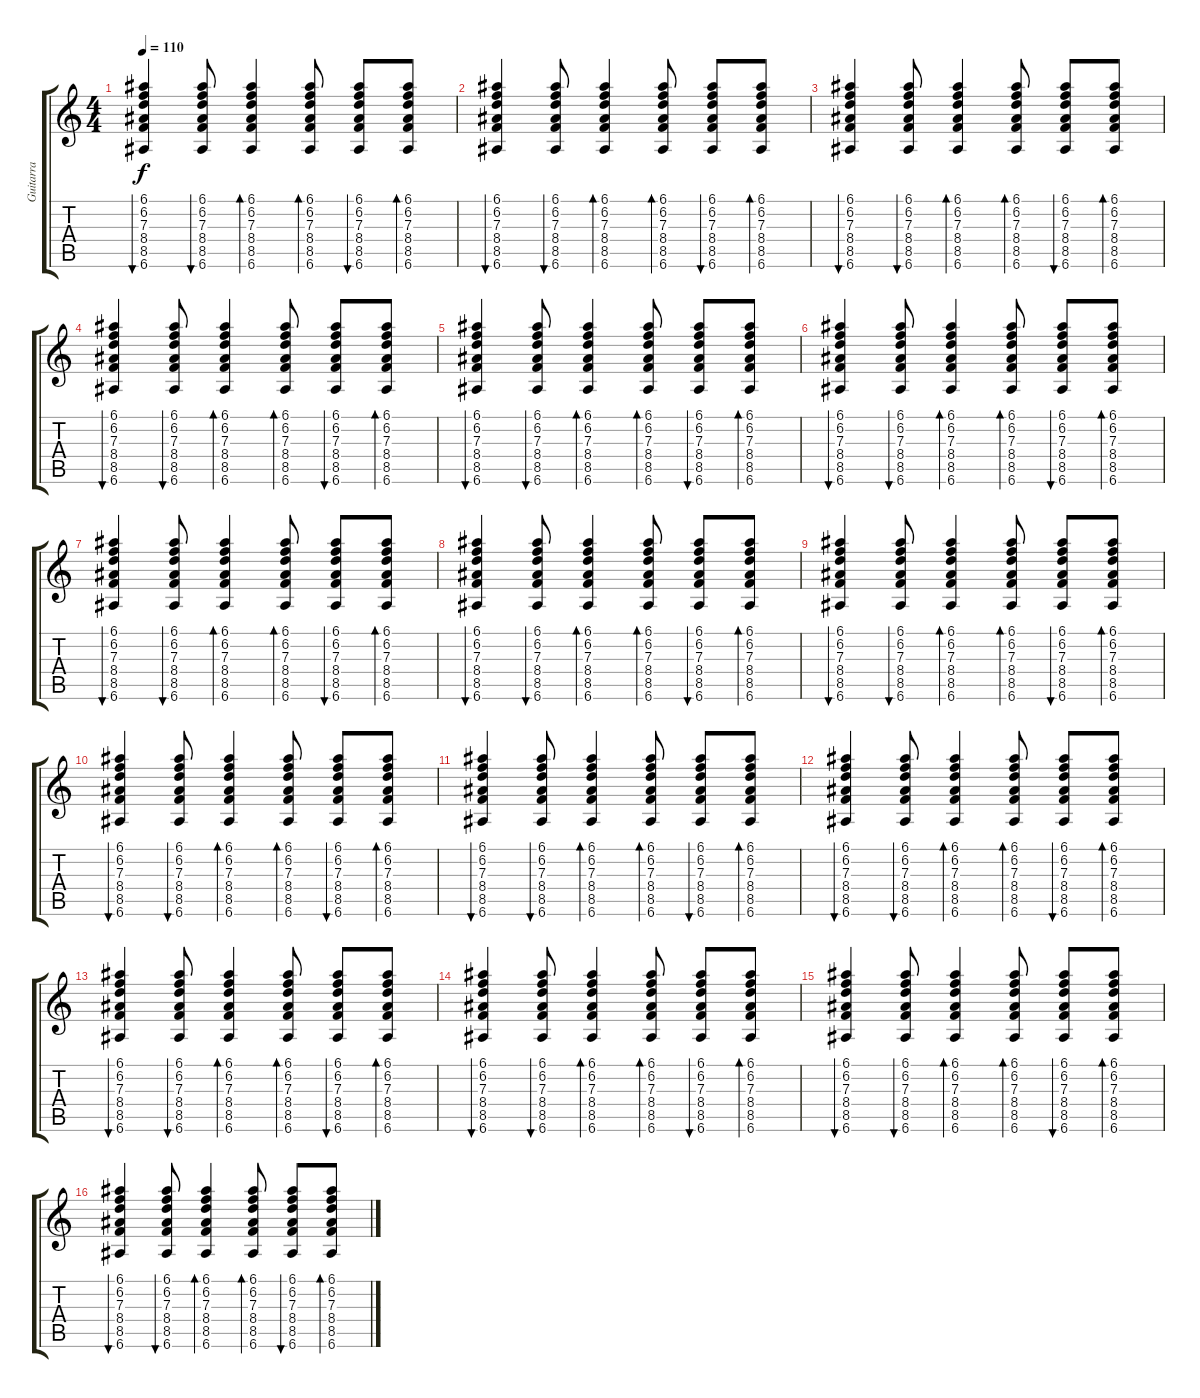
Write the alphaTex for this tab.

\track ("Guitarra" "Guitarra") {instrument acousticguitarnylon}
\staff {score tabs}
\tuning (E4 B3 G3 D3 A2 E2) {hide}
\ts (4 4)
\tempo 110
\clef g2
\ks c
(6.1 6.2 7.3 8.4 8.5 6.6).4{bu 60 dy f} (6.1 6.2 7.3 8.4 8.5 6.6).8{bu 60} (6.1 6.2 7.3 8.4 8.5 6.6).4{bd 60} (6.1 6.2 7.3 8.4 8.5 6.6).8{bd 60} (6.1 6.2 7.3 8.4 8.5 6.6).8{bu 60} (6.1 6.2 7.3 8.4 8.5 6.6).8{bd 60} |
(6.1 6.2 7.3 8.4 8.5 6.6).4{bu 60} (6.1 6.2 7.3 8.4 8.5 6.6).8{bu 60} (6.1 6.2 7.3 8.4 8.5 6.6).4{bd 60} (6.1 6.2 7.3 8.4 8.5 6.6).8{bd 60} (6.1 6.2 7.3 8.4 8.5 6.6).8{bu 60} (6.1 6.2 7.3 8.4 8.5 6.6).8{bd 60} |
(6.1 6.2 7.3 8.4 8.5 6.6).4{bu 60} (6.1 6.2 7.3 8.4 8.5 6.6).8{bu 60} (6.1 6.2 7.3 8.4 8.5 6.6).4{bd 60} (6.1 6.2 7.3 8.4 8.5 6.6).8{bd 60} (6.1 6.2 7.3 8.4 8.5 6.6).8{bu 60} (6.1 6.2 7.3 8.4 8.5 6.6).8{bd 60} |
(6.1 6.2 7.3 8.4 8.5 6.6).4{bu 60} (6.1 6.2 7.3 8.4 8.5 6.6).8{bu 60} (6.1 6.2 7.3 8.4 8.5 6.6).4{bd 60} (6.1 6.2 7.3 8.4 8.5 6.6).8{bd 60} (6.1 6.2 7.3 8.4 8.5 6.6).8{bu 60} (6.1 6.2 7.3 8.4 8.5 6.6).8{bd 60} |
(6.1 6.2 7.3 8.4 8.5 6.6).4{bu 60 volume 11} (6.1 6.2 7.3 8.4 8.5 6.6).8{bu 60} (6.1 6.2 7.3 8.4 8.5 6.6).4{bd 60} (6.1 6.2 7.3 8.4 8.5 6.6).8{bd 60} (6.1 6.2 7.3 8.4 8.5 6.6).8{bu 60} (6.1 6.2 7.3 8.4 8.5 6.6).8{bd 60} |
(6.1 6.2 7.3 8.4 8.5 6.6).4{bu 60} (6.1 6.2 7.3 8.4 8.5 6.6).8{bu 60} (6.1 6.2 7.3 8.4 8.5 6.6).4{bd 60} (6.1 6.2 7.3 8.4 8.5 6.6).8{bd 60} (6.1 6.2 7.3 8.4 8.5 6.6).8{bu 60} (6.1 6.2 7.3 8.4 8.5 6.6).8{bd 60} |
(6.1 6.2 7.3 8.4 8.5 6.6).4{bu 60} (6.1 6.2 7.3 8.4 8.5 6.6).8{bu 60} (6.1 6.2 7.3 8.4 8.5 6.6).4{bd 60} (6.1 6.2 7.3 8.4 8.5 6.6).8{bd 60} (6.1 6.2 7.3 8.4 8.5 6.6).8{bu 60} (6.1 6.2 7.3 8.4 8.5 6.6).8{bd 60} |
(6.1 6.2 7.3 8.4 8.5 6.6).4{bu 60} (6.1 6.2 7.3 8.4 8.5 6.6).8{bu 60} (6.1 6.2 7.3 8.4 8.5 6.6).4{bd 60} (6.1 6.2 7.3 8.4 8.5 6.6).8{bd 60} (6.1 6.2 7.3 8.4 8.5 6.6).8{bu 60} (6.1 6.2 7.3 8.4 8.5 6.6).8{bd 60} |
(6.1 6.2 7.3 8.4 8.5 6.6).4{bu 60} (6.1 6.2 7.3 8.4 8.5 6.6).8{bu 60} (6.1 6.2 7.3 8.4 8.5 6.6).4{bd 60} (6.1 6.2 7.3 8.4 8.5 6.6).8{bd 60} (6.1 6.2 7.3 8.4 8.5 6.6).8{bu 60} (6.1 6.2 7.3 8.4 8.5 6.6).8{bd 60} |
(6.1 6.2 7.3 8.4 8.5 6.6).4{bu 60} (6.1 6.2 7.3 8.4 8.5 6.6).8{bu 60} (6.1 6.2 7.3 8.4 8.5 6.6).4{bd 60} (6.1 6.2 7.3 8.4 8.5 6.6).8{bd 60} (6.1 6.2 7.3 8.4 8.5 6.6).8{bu 60} (6.1 6.2 7.3 8.4 8.5 6.6).8{bd 60} |
(6.1 6.2 7.3 8.4 8.5 6.6).4{bu 60} (6.1 6.2 7.3 8.4 8.5 6.6).8{bu 60} (6.1 6.2 7.3 8.4 8.5 6.6).4{bd 60} (6.1 6.2 7.3 8.4 8.5 6.6).8{bd 60} (6.1 6.2 7.3 8.4 8.5 6.6).8{bu 60} (6.1 6.2 7.3 8.4 8.5 6.6).8{bd 60} |
(6.1 6.2 7.3 8.4 8.5 6.6).4{bu 60} (6.1 6.2 7.3 8.4 8.5 6.6).8{bu 60} (6.1 6.2 7.3 8.4 8.5 6.6).4{bd 60} (6.1 6.2 7.3 8.4 8.5 6.6).8{bd 60} (6.1 6.2 7.3 8.4 8.5 6.6).8{bu 60} (6.1 6.2 7.3 8.4 8.5 6.6).8{bd 60} |
(6.1 6.2 7.3 8.4 8.5 6.6).4{bu 60} (6.1 6.2 7.3 8.4 8.5 6.6).8{bu 60} (6.1 6.2 7.3 8.4 8.5 6.6).4{bd 60} (6.1 6.2 7.3 8.4 8.5 6.6).8{bd 60} (6.1 6.2 7.3 8.4 8.5 6.6).8{bu 60} (6.1 6.2 7.3 8.4 8.5 6.6).8{bd 60} |
(6.1 6.2 7.3 8.4 8.5 6.6).4{bu 60} (6.1 6.2 7.3 8.4 8.5 6.6).8{bu 60} (6.1 6.2 7.3 8.4 8.5 6.6).4{bd 60} (6.1 6.2 7.3 8.4 8.5 6.6).8{bd 60} (6.1 6.2 7.3 8.4 8.5 6.6).8{bu 60} (6.1 6.2 7.3 8.4 8.5 6.6).8{bd 60} |
(6.1 6.2 7.3 8.4 8.5 6.6).4{bu 60} (6.1 6.2 7.3 8.4 8.5 6.6).8{bu 60} (6.1 6.2 7.3 8.4 8.5 6.6).4{bd 60} (6.1 6.2 7.3 8.4 8.5 6.6).8{bd 60} (6.1 6.2 7.3 8.4 8.5 6.6).8{bu 60} (6.1 6.2 7.3 8.4 8.5 6.6).8{bd 60} |
(6.1 6.2 7.3 8.4 8.5 6.6).4{bu 60} (6.1 6.2 7.3 8.4 8.5 6.6).8{bu 60} (6.1 6.2 7.3 8.4 8.5 6.6).4{bd 60} (6.1 6.2 7.3 8.4 8.5 6.6).8{bd 60} (6.1 6.2 7.3 8.4 8.5 6.6).8{bu 60} (6.1 6.2 7.3 8.4 8.5 6.6).8{bd 60}
